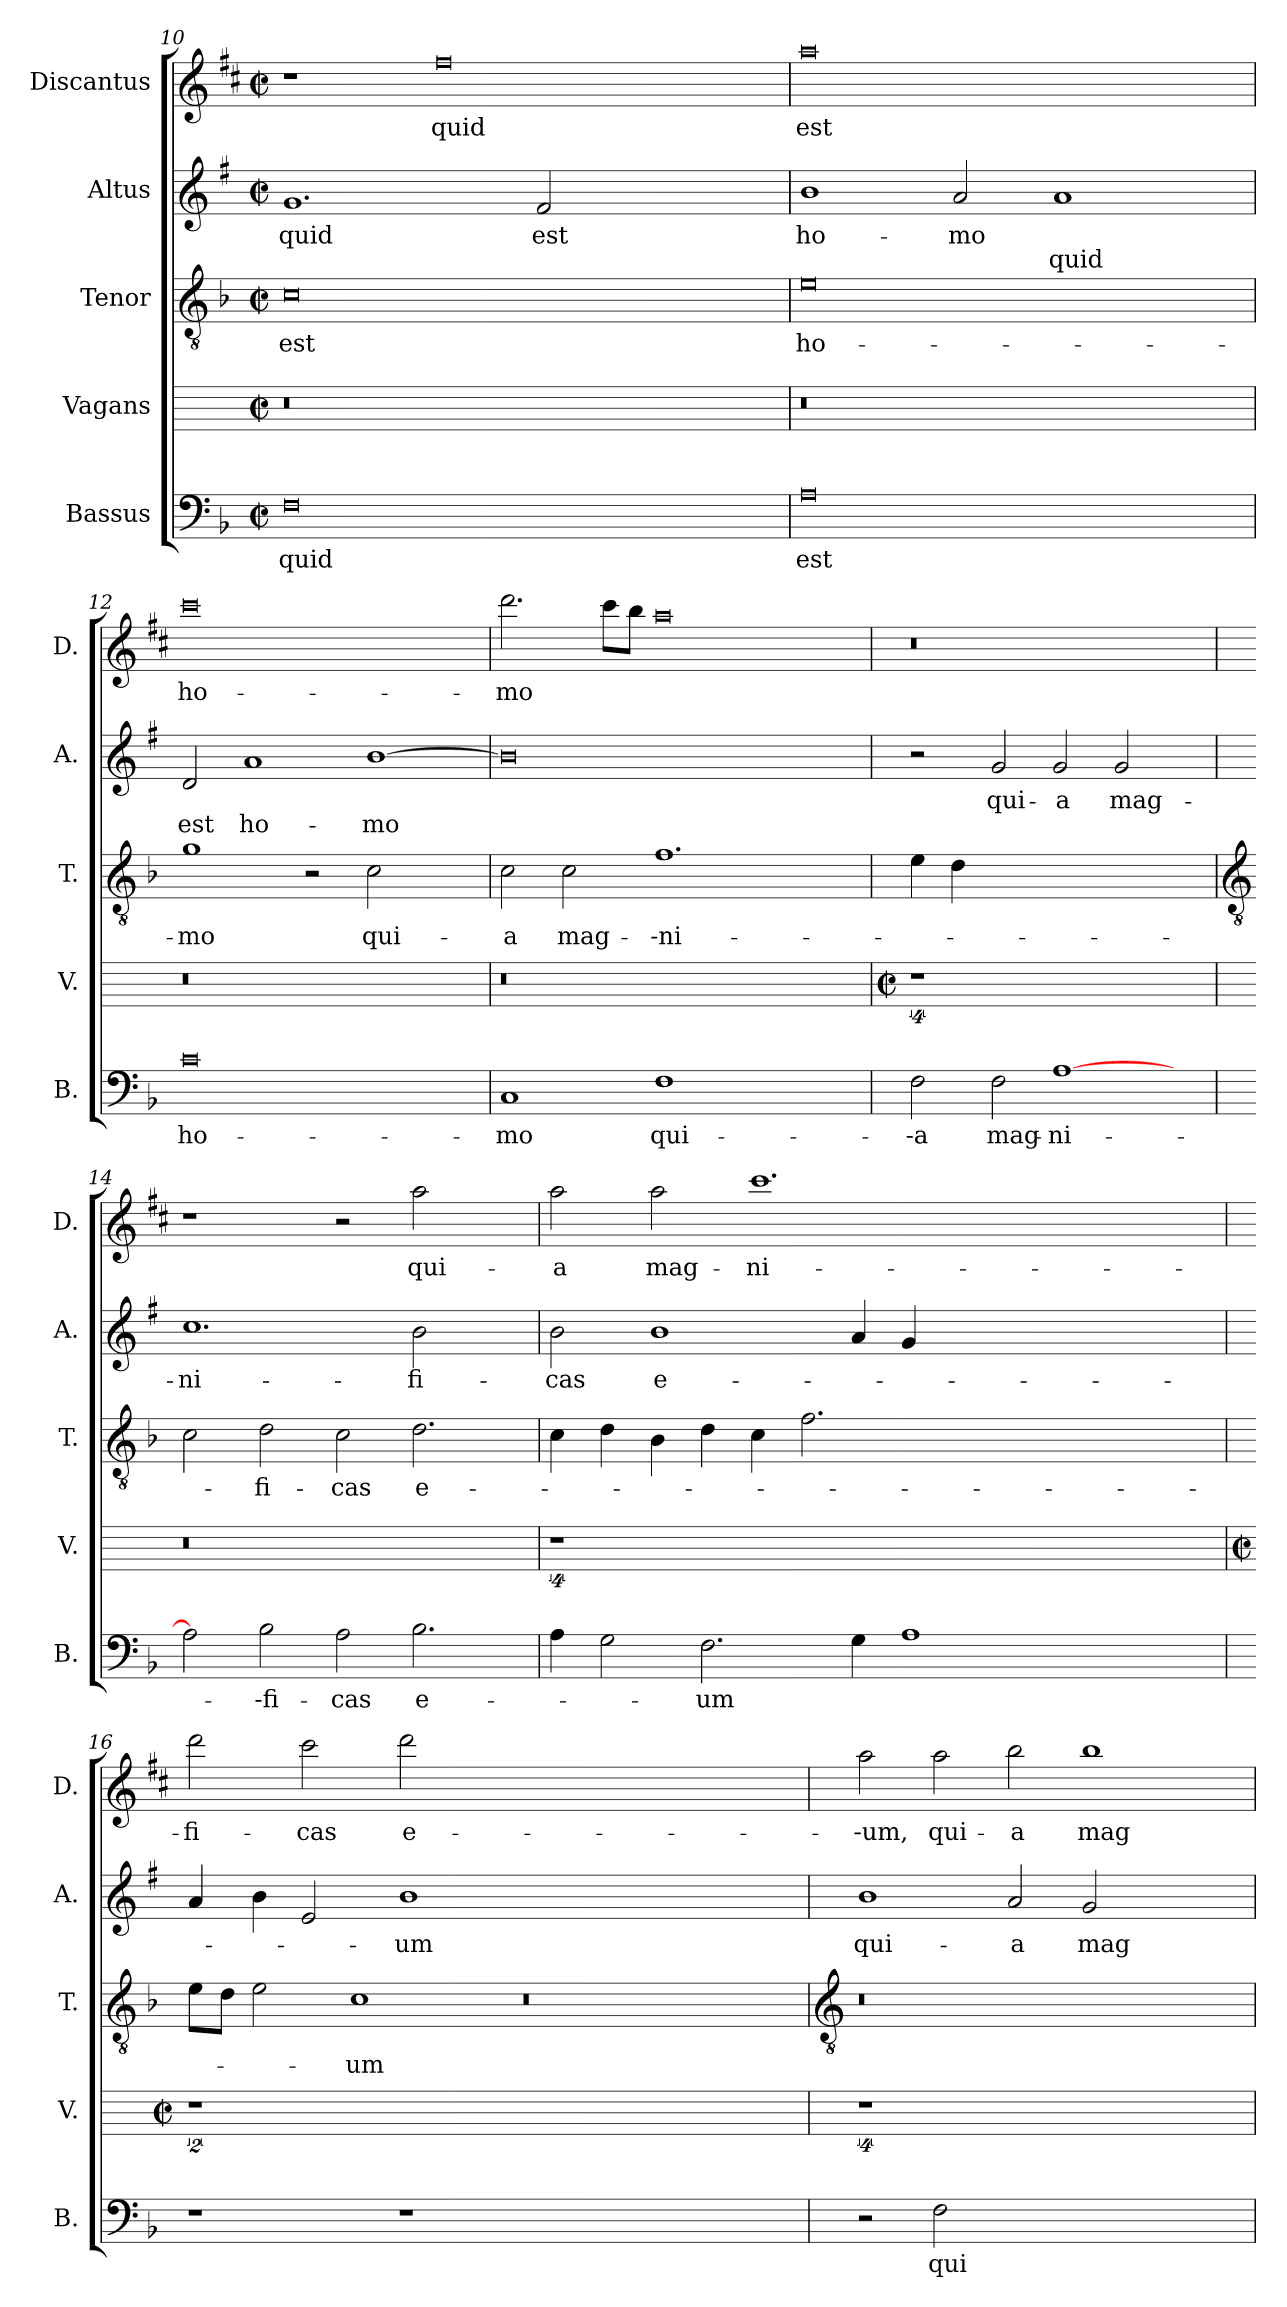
**kern	**text	**kern	**kern	**text	**kern	**text	**text	**kern	**text
*part5	*part5	*part4	*part3	*part3	*part2	*part2	*part2	*part1	*part1
*staff5	*staff5	*staff4	*staff3	*staff3	*staff2	*staff2	*staff2	*staff1	*staff1
*I"Bassus	*	*I"Vagans	*I"Tenor	*	*I"Altus	*	*	*I"Discantus	*
*I'B.	*	*I'V.	*I'T.	*	*I'A.	*	*	*I'D.	*
*clefF4	*	*	*clefGv2	*	*clefG2	*	*	*clefG2	*
*	*	*	*	*	*ITrd1c2	*	*	*ITrd5c9	*
*k[b-]	*	*	*k[b-]	*	*k[b-]	*	*	*k[b-]	*
*F:	*	*	*F:	*	*F:	*	*	*F:	*
*M4/2	*	*M4/2	*M4/2	*	*M4/2	*	*	*M4/2	*
*met(c|)	*	*met(c|)	*met(c|)	*	*met(c|)	*	*	*met(c|)	*
=10	=10	=10	=10	=10	=10	=10	=10	=10	=10
!	!LO:LY:b	!	!	!LO:LY:b	!	!LO:LY:b	!	!	!
0F	quid	0.r	0c	est	1.f	quid	.	1r	.
!	!	!	!	!	!	!	!	!	!LO:LY:b
.	.	.	.	.	.	.	.	0a	quid
!	!	!	!	!	!	!LO:LY:b	!	!	!
.	.	.	.	.	2e	est	.	.	.
1ryy	.	.	1ryy	.	1ryy	.	.	.	.
=11	=11	=11	=11	=11	=11	=11	=11	=11	=11
!	!LO:LY:b	!	!	!LO:LY:b	!	!LO:LY:b	!	!	!LO:LY:b
0A	est	0r	0e	ho-	1a	ho-	.	0cc	est
!	!	!	!	!	!	!LO:LY:b	!	!	!
.	.	.	.	.	2g	-mo	.	.	.
!	!	!	!	!	!	!	!LO:LY:b	!	!
.	.	.	.	.	1g	.	quid	.	.
2ryy	.	2ryy	2ryy	.	.	.	.	2ryy	.
=12	=12	=12	=12	=12	=12	=12	=12	=12	=12
!	!LO:LY:b	!	!	!LO:LY:b	!	!	!LO:LY:b	!	!LO:LY:b
0c	ho-	0r	1g	-mo	2c	.	est	0ee	ho-
!	!	!	!	!	!	!	!LO:LY:b	!	!
.	.	.	.	.	1g	.	ho-	.	.
.	.	.	2r	.	.	.	.	.	.
!	!	!	!	!LO:LY:b	!	!	!LO:LY:b	!	!
.	.	.	2c	qui-	[1a	.	-mo	.	.
2ryy	.	2ryy	2ryy	.	.	.	.	2ryy	.
=13	=13	=13	=13	=13	=13	=13	=13	=13	=13
!	!LO:LY:b	!	!	!LO:LY:b	!	!	!	!	!LO:LY:b
1C	-mo	0.r	2c	-a	0a]	.	.	2.ff	-mo
!	!	!	!	!LO:LY:b	!	!	!	!	!
.	.	.	2c	mag-	.	.	.	.	.
.	.	.	.	.	.	.	.	8eeL	.
.	.	.	.	.	.	.	.	8ddJ	.
!	!LO:LY:b	!	!	!LO:LY:b	!	!	!	!	!
1F	qui-	.	1.f	--ni-	.	.	.	0cc	.
1ryy	.	.	.	.	1ryy	.	.	.	.
.	.	.	2ryy	.	.	.	.	.	.
!!LO:LB:g=z
=14	=14	=14	=14	=14	=14	=14	=14	=14	=14
*	*	*M4/2	*	*	*	*	*	*	*
*	*	*met(c|)	*	*	*	*	*	*	*
!	!LO:LY:b	!	!	!	!	!	!	!	!
2F	--a	4%9r	4e	.	2r	.	.	0r	.
.	.	.	4d	.	.	.	.	.	.
!	!LO:LY:b	!	!	!	!	!LO:LY:b	!	!	!
2F	mag-	.	1..ryy	.	2f	qui-	.	.	.
!	!LO:LY:b	!	!	!	!	!LO:LY:b	!	!	!
[1A	-ni-	.	.	.	2f	-a	.	.	.
!	!	!	!	!	!	!LO:LY:b	!	!	!
.	.	.	.	.	2f	mag-	.	.	.
4ryy	.	.	.	.	4ryy	.	.	4ryy	.
!!LO:LB:g=z
=14A	=14A	=14A	=14A	=14A	=14A	=14A	=14A	=14A	=14A
*	*	*	*clefGv2	*	*	*	*	*	*
!	!	!	!	!	!	!LO:LY:b	!	!	!
2A]	.	0r	2c	.	1.b-	-ni-	.	1r	.
!	!LO:LY:b	!	!	!LO:LY:b	!	!	!	!	!
2B-	--fi-	.	2d	-fi-	.	.	.	.	.
!	!LO:LY:b	!	!	!LO:LY:b	!	!	!	!	!
2A	-cas	.	2c	-cas	.	.	.	2r	.
!	!LO:LY:b	!	!	!LO:LY:b	!	!LO:LY:b	!	!	!LO:LY:b
2.B-	e-	.	2.d	e-	2a	-fi-	.	2cc	qui-
.	.	4ryy	.	.	4ryy	.	.	4ryy	.
=15A	=15A	=15A	=15A	=15A	=15A	=15A	=15A	=15A	=15A
!	!	!	!	!	!	!LO:LY:b	!	!	!LO:LY:b
4A	.	4%15r	4c	.	2a	-cas	.	2cc	-a
2G	.	.	4d	.	.	.	.	.	.
!	!	!	!	!	!	!LO:LY:b	!	!	!LO:LY:b
.	.	.	4B-	.	1a	e-	.	2cc	mag-
!	!LO:LY:b	!	!	!	!	!	!	!	!
2.F	-um	.	4d	.	.	.	.	.	.
!	!	!	!	!	!	!	!	!	!LO:LY:b
.	.	.	4c	.	.	.	.	1.ee	-ni-
.	.	.	2.f	.	.	.	.	.	.
4G	.	.	.	.	4g	.	.	.	.
1A	.	.	.	.	4f	.	.	.	.
.	.	.	1..ryy	.	1..ryy	.	.	.	.
.	.	.	.	.	.	.	.	1ryy	.
1ryy	.	.	.	.	.	.	.	.	.
.	.	.	.	.	.	.	.	4ryy	.
!!LO:LB:g=z
=16A	=16A	=16A	=16A	=16A	=16A	=16A	=16A	=16A	=16A
*	*	*M4/2	*	*	*	*	*	*	*
*	*	*met(c|)	*	*	*	*	*	*	*
!	!	!	!	!	!	!	!	!	!LO:LY:b
1r	.	2%5r	8eL	.	4g	.	.	2ff	-fi-
.	.	.	8dJ	.	.	.	.	.	.
.	.	.	2e	.	4a	.	.	.	.
!	!	!	!	!	!	!	!	!	!LO:LY:b
.	.	.	.	.	2d	.	.	2ee	-cas
!	!	!	!	!LO:LY:b	!	!	!	!	!
.	.	.	1c	-um	.	.	.	.	.
!	!	!	!	!	!	!LO:LY:b	!	!	!LO:LY:b
1r	.	.	.	.	1a	-um	.	2ff	e-
.	.	.	.	.	.	.	.	0ryy	.
.	.	.	0r	.	.	.	.	.	.
1..ryy	.	.	.	.	1..ryy	.	.	.	.
.	.	1ryy	.	.	.	.	.	.	.
.	.	4ryy	.	.	.	.	.	4ryy	.
!!LO:LB:g=z
=17	=17	=17	=17	=17	=17	=17	=17	=17	=17
*	*	*	*clefGv2	*	*	*	*	*	*
!	!	!	!	!	!	!LO:LY:b	!	!	!LO:LY:b
2r	.	4%9r	0r	.	1a	qui-	.	2cc	--um,
!	!LO:LY:b	!	!	!	!	!	!	!	!LO:LY:b
2F	qui-	.	.	.	.	.	.	2cc	qui-
!	!	!	!	!	!	!LO:LY:b	!	!	!LO:LY:b
1.ryy	.	.	.	.	2g	-a	.	2dd	-a
!	!	!	!	!	!	!LO:LY:b	!	!	!LO:LY:b
.	.	.	.	.	2f	mag-	.	1dd	mag-
.	.	.	2ryy	.	2ryy	.	.	.	.
.	.	4ryy	.	.	.	.	.	.	.
=	=	=	=	=	=	=	=	=	=
*-	*-	*-	*-	*-	*-	*-	*-	*-	*-
